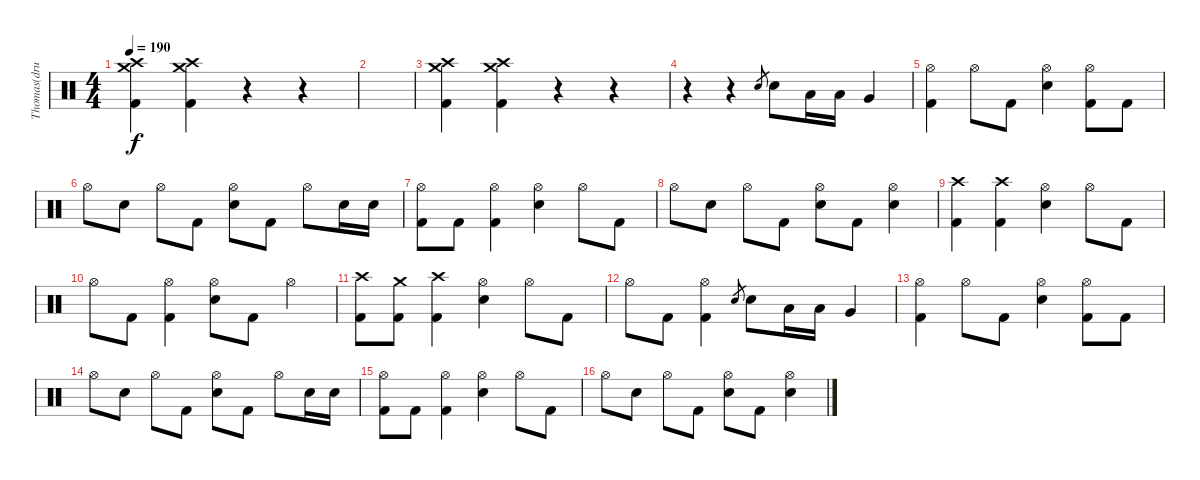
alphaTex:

\track ("Thomas(drums)" "Thomas(dru") {instrument percussion}
\staff {score}
\articulation defaults
\ts (4 4)
\tempo 190
\clef neutral
\ks c
("Crash high (hit)" "Crash medium (hit)" "Kick (hit) 2").4{dy f} ("Crash medium (hit)" "Crash high (hit)" "Kick (hit) 2").4 r.4 r.4 |
|
("Crash high (hit)" "Crash medium (hit)" "Kick (hit) 2").4 ("Crash medium (hit)" "Crash high (hit)" "Kick (hit) 2").4 r.4 r.4 |
r.4 r.4 "Electric Snare (hit)".8{gr} "Electric Snare (hit)".8 "Low Tom (hit)".16 "Low Tom (hit)".16 "Very Low Tom (hit)".4 |
("Hi-Hat (open)" "Kick (hit) 2").4 "Hi-Hat (open)".8 "Kick (hit) 2".8 ("Hi-Hat (open)" "Electric Snare (hit)").4 ("Hi-Hat (open)" "Kick (hit) 2").8 "Kick (hit) 2".8 |
"Hi-Hat (open)".8 "Electric Snare (hit)".8 "Hi-Hat (open)".8 "Kick (hit) 2".8 ("Hi-Hat (open)" "Electric Snare (hit)").8 "Kick (hit) 2".8 "Hi-Hat (open)".8 "Electric Snare (hit)".16 "Electric Snare (hit)".16 |
("Hi-Hat (open)" "Kick (hit) 2").8 "Kick (hit) 2".8 ("Hi-Hat (open)" "Kick (hit) 2").4 ("Hi-Hat (open)" "Electric Snare (hit)").4 "Hi-Hat (open)".8 "Kick (hit) 2".8 |
"Hi-Hat (open)".8 "Electric Snare (hit)".8 "Hi-Hat (open)".8 "Kick (hit) 2".8 ("Hi-Hat (open)" "Electric Snare (hit)").8 "Kick (hit) 2".8 ("Hi-Hat (open)" "Electric Snare (hit)").4 |
("Crash high (hit)" "Kick (hit) 2").4 ("Crash high (hit)" "Kick (hit) 2").4 ("Hi-Hat (open)" "Electric Snare (hit)").4 "Hi-Hat (open)".8 "Kick (hit) 2".8 |
"Hi-Hat (open)".8 "Kick (hit) 2".8 ("Hi-Hat (open)" "Kick (hit) 2").4 ("Hi-Hat (open)" "Electric Snare (hit)").8 "Kick (hit) 2".8 "Hi-Hat (open)".4 |
("Crash high (hit)" "Kick (hit) 2").8 ("Crash medium (hit)" "Kick (hit) 2").8 ("Crash high (hit)" "Kick (hit) 2").4 ("Hi-Hat (open)" "Electric Snare (hit)").4 "Hi-Hat (open)".8 "Kick (hit) 2".8 |
"Hi-Hat (open)".8 "Kick (hit) 2".8 ("Hi-Hat (open)" "Kick (hit) 2").4 "Electric Snare (hit)".8{gr} "Electric Snare (hit)".8 "Low Tom (hit)".16 "Low Tom (hit)".16 "Very Low Tom (hit)".4 |
("Hi-Hat (open)" "Kick (hit) 2").4 "Hi-Hat (open)".8 "Kick (hit) 2".8 ("Hi-Hat (open)" "Electric Snare (hit)").4 ("Hi-Hat (open)" "Kick (hit) 2").8 "Kick (hit) 2".8 |
"Hi-Hat (open)".8 "Electric Snare (hit)".8 "Hi-Hat (open)".8 "Kick (hit) 2".8 ("Hi-Hat (open)" "Electric Snare (hit)").8 "Kick (hit) 2".8 "Hi-Hat (open)".8 "Electric Snare (hit)".16 "Electric Snare (hit)".16 |
("Hi-Hat (open)" "Kick (hit) 2").8 "Kick (hit) 2".8 ("Hi-Hat (open)" "Kick (hit) 2").4 ("Hi-Hat (open)" "Electric Snare (hit)").4 "Hi-Hat (open)".8 "Kick (hit) 2".8 |
"Hi-Hat (open)".8 "Electric Snare (hit)".8 "Hi-Hat (open)".8 "Kick (hit) 2".8 ("Hi-Hat (open)" "Electric Snare (hit)").8 "Kick (hit) 2".8 ("Hi-Hat (open)" "Electric Snare (hit)").4
